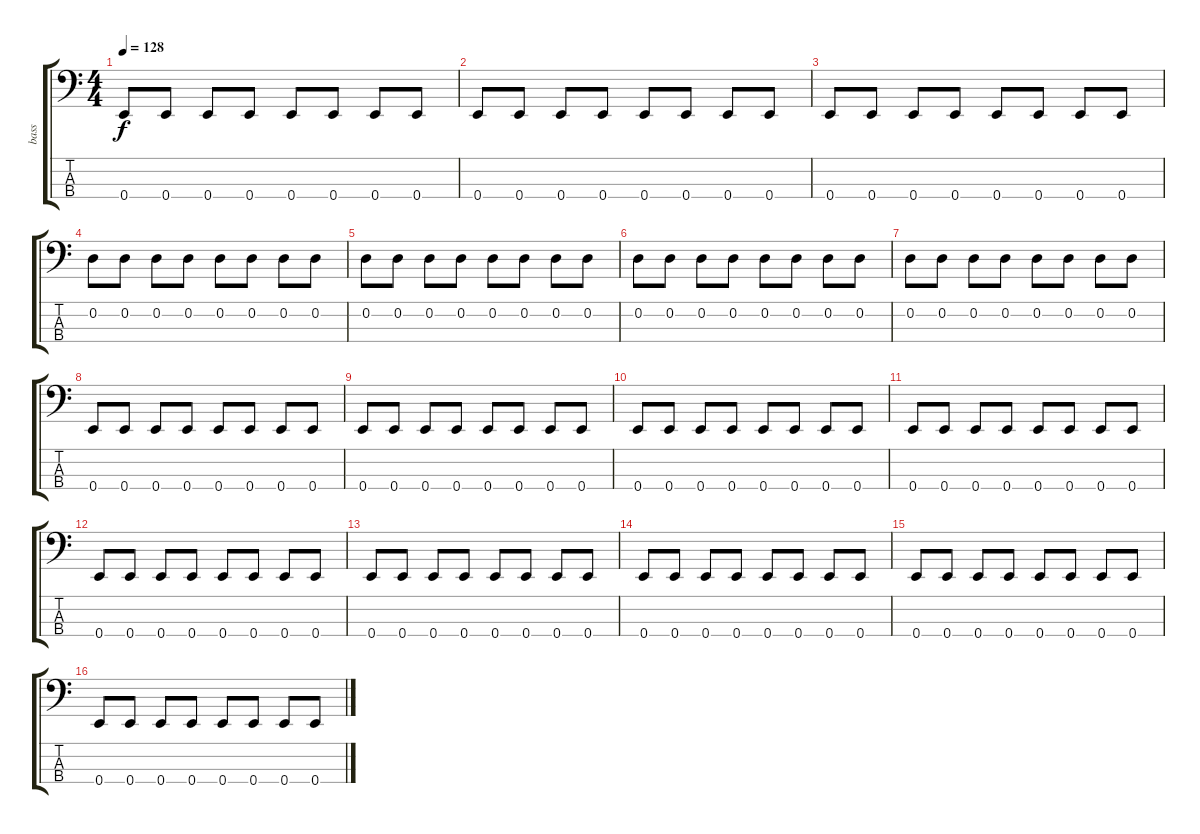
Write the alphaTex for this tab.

\track ("bass" "bass") {instrument electricbassfinger}
\staff {score tabs}
\tuning (G2 D2 A1 E1) {hide}
\ts (4 4)
\tempo 128
\clef f4
\ks c
0.4.8{dy f} 0.4.8 0.4.8 0.4.8 0.4.8 0.4.8 0.4.8 0.4.8 |
0.4.8 0.4.8 0.4.8 0.4.8 0.4.8 0.4.8 0.4.8 0.4.8 |
0.4.8 0.4.8 0.4.8 0.4.8 0.4.8 0.4.8 0.4.8 0.4.8 |
0.2.8 0.2.8 0.2.8 0.2.8 0.2.8 0.2.8 0.2.8 0.2.8 |
0.2.8 0.2.8 0.2.8 0.2.8 0.2.8 0.2.8 0.2.8 0.2.8 |
0.2.8 0.2.8 0.2.8 0.2.8 0.2.8 0.2.8 0.2.8 0.2.8 |
0.2.8 0.2.8 0.2.8 0.2.8 0.2.8 0.2.8 0.2.8 0.2.8 |
0.4.8 0.4.8 0.4.8 0.4.8 0.4.8 0.4.8 0.4.8 0.4.8 |
0.4.8 0.4.8 0.4.8 0.4.8 0.4.8 0.4.8 0.4.8 0.4.8 |
0.4.8 0.4.8 0.4.8 0.4.8 0.4.8 0.4.8 0.4.8 0.4.8 |
0.4.8 0.4.8 0.4.8 0.4.8 0.4.8 0.4.8 0.4.8 0.4.8 |
0.4.8 0.4.8 0.4.8 0.4.8 0.4.8 0.4.8 0.4.8 0.4.8 |
0.4.8 0.4.8 0.4.8 0.4.8 0.4.8 0.4.8 0.4.8 0.4.8 |
0.4.8 0.4.8 0.4.8 0.4.8 0.4.8 0.4.8 0.4.8 0.4.8 |
0.4.8 0.4.8 0.4.8 0.4.8 0.4.8 0.4.8 0.4.8 0.4.8 |
0.4.8 0.4.8 0.4.8 0.4.8 0.4.8 0.4.8 0.4.8 0.4.8
